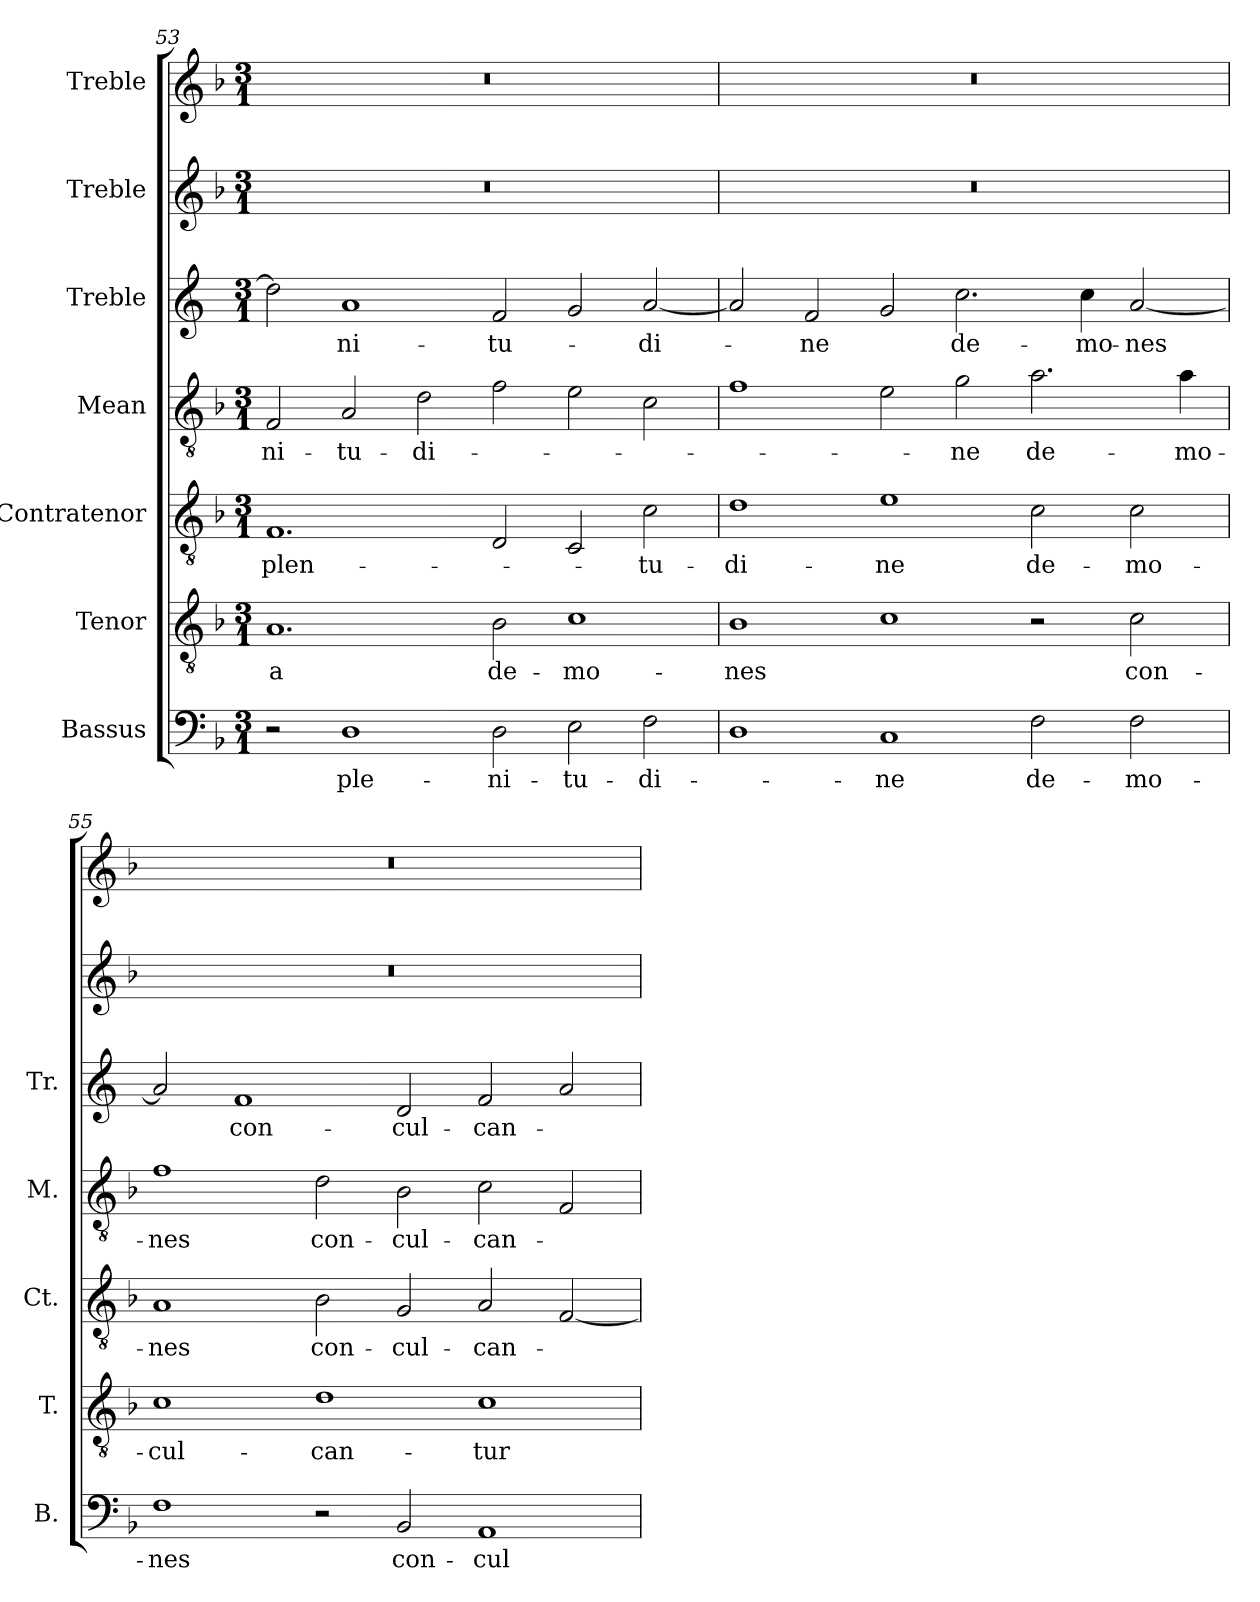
**kern	**text	**kern	**text	**kern	**text	**kern	**text	**kern	**text	**kern	**kern
*part7	*part7	*part6	*part6	*part5	*part5	*part4	*part4	*part3	*part3	*part2	*part1
*staff7	*staff7	*staff6	*staff6	*staff5	*staff5	*staff4	*staff4	*staff3	*staff3	*staff2	*staff1
*I"Bassus	*	*I"Tenor	*	*I"Contratenor	*	*I"Mean	*	*I"Treble	*	*I"Treble	*I"Treble
*I'B.	*	*I'T.	*	*I'Ct.	*	*I'M.	*	*I'Tr.	*	*	*
*clefF4	*	*clefGv2	*	*clefGv2	*	*clefGv2	*	*clefG2	*	*clefG2	*clefG2
*	*	*ITrd7c12	*	*ITrd7c12	*	*ITrd7c12	*	*	*	*	*
*k[b-]	*	*k[b-]	*	*k[b-]	*	*k[b-]	*	*k[]	*	*k[b-]	*k[b-]
*F:	*	*F:	*	*F:	*	*F:	*	*	*	*F:	*F:
*M3/1	*	*M3/1	*	*M3/1	*	*M3/1	*	*M3/1	*	*M3/1	*M3/1
=53	=53	=53	=53	=53	=53	=53	=53	=53	=53	=53	=53
!	!	!	!LO:LY:b:color=#000000	!	!	!	!	!	!	!	!
!	!	!	!	!	!LO:LY:b:color=#000000	!	!	!	!	!	!
!	!	!	!	!	!	!	!LO:LY:b:color=#000000	!	!	!LO:N:vis=1	!LO:N:vis=1
2r	.	1.AAi	-a	1.FFi	plen-	2FFi/	-ni-	2ddi\]	.	0.r	0.r
!	!LO:LY:b:color=#000000	!	!	!	!	!	!	!	!	!	!
!	!	!	!	!	!	!	!LO:LY:b:color=#000000	!	!	!	!
!	!	!	!	!	!	!	!	!	!LO:LY:b:color=#000000	!	!
1Di	ple-	.	.	.	.	2AAi/	-tu-	1ai	-ni-	.	.
!	!	!	!	!	!	!	!LO:LY:b:color=#000000	!	!	!	!
.	.	.	.	.	.	2Di\	-di-	.	.	.	.
!	!LO:LY:b:color=#000000	!	!	!	!	!	!	!	!	!	!
!	!	!	!LO:LY:b:color=#000000	!	!	!	!	!	!	!	!
!	!	!	!	!	!	!	!	!	!LO:LY:b:color=#000000	!	!
2Di\	-ni-	2BB-i\	de-	2DDi/	.	2Fi\	.	2fi/	-tu-	.	.
!	!LO:LY:b:color=#000000	!	!	!	!	!	!	!	!	!	!
!	!	!	!LO:LY:b:color=#000000	!	!	!	!	!	!	!	!
2Ei\	-tu-	1Ci	-mo-	2CCi/	.	2Ei\	.	2gi/	.	.	.
!	!LO:LY:b:color=#000000	!	!	!	!	!	!	!	!	!	!
!	!	!	!	!	!LO:LY:b:color=#000000	!	!	!	!	!	!
!	!	!	!	!	!	!	!	!	!LO:LY:b:color=#000000	!	!
2Fi\	-di-	.	.	2Ci\	-tu-	2Ci\	.	[<2ai/	-di-	.	.
=54`	=54`	=54`	=54`	=54`	=54`	=54`	=54`	=54`	=54`	=54`	=54`
!	!	!	!LO:LY:b:color=#000000	!	!	!	!	!	!	!	!
!	!	!	!	!	!LO:LY:b:color=#000000	!	!	!	!	!LO:N:vis=1	!LO:N:vis=1
1Di	.	1BB-i	-nes	1Di	-di-	1Fi	.	2ai/]	.	0.r	0.r
!	!	!	!	!	!	!	!	!	!LO:LY:b:color=#000000	!	!
.	.	.	.	.	.	.	.	2fi/	-ne	.	.
!	!LO:LY:b:color=#000000	!	!	!	!	!	!	!	!	!	!
!	!	!	!	!	!LO:LY:b:color=#000000	!	!	!	!	!	!
1Ci	-ne	1Ci	.	1Ei	-ne	2Ei\	.	2gi/	.	.	.
!	!	!	!	!	!	!	!LO:LY:b:color=#000000	!	!	!	!
!	!	!	!	!	!	!	!	!	!LO:LY:b:color=#000000	!	!
.	.	.	.	.	.	2Gi\	-ne	2.cci\	de-	.	.
!	!LO:LY:b:color=#000000	!	!	!	!	!	!	!	!	!	!
!	!	!	!	!	!LO:LY:b:color=#000000	!	!	!	!	!	!
!	!	!	!	!	!	!	!LO:LY:b:color=#000000	!	!	!	!
2Fi\	de-	2r	.	2Ci\	de-	2.Ai\	de-	.	.	.	.
!	!	!	!	!	!	!	!	!	!LO:LY:b:color=#000000	!	!
.	.	.	.	.	.	.	.	4cci\	-mo-	.	.
!	!LO:LY:b:color=#000000	!	!	!	!	!	!	!	!	!	!
!	!	!	!LO:LY:b:color=#000000	!	!	!	!	!	!	!	!
!	!	!	!	!	!LO:LY:b:color=#000000	!	!	!	!	!	!
!	!	!	!	!	!	!	!	!	!LO:LY:b:color=#000000	!	!
2Fi\	-mo-	2Ci\	con-	2Ci\	-mo-	.	.	[<2ai/	-nes	.	.
!	!	!	!	!	!	!	!LO:LY:b:color=#000000	!	!	!	!
.	.	.	.	.	.	4Ai\	-mo-	.	.	.	.
!!LO:PB:g=z
=55`	=55`	=55`	=55`	=55`	=55`	=55`	=55`	=55`	=55`	=55`	=55`
!	!LO:LY:b:color=#000000	!	!	!	!	!	!	!	!	!	!
!	!	!	!LO:LY:b:color=#000000	!	!	!	!	!	!	!	!
!	!	!	!	!	!LO:LY:b:color=#000000	!	!	!	!	!	!
!	!	!	!	!	!	!	!LO:LY:b:color=#000000	!	!	!LO:N:vis=1	!LO:N:vis=1
1Fi	-nes	1Ci	-cul-	1AAi	-nes	1Fi	-nes	2ai/]	.	0.r	0.r
!	!	!	!	!	!	!	!	!	!LO:LY:b:color=#000000	!	!
.	.	.	.	.	.	.	.	1fi	con-	.	.
!	!	!	!LO:LY:b:color=#000000	!	!	!	!	!	!	!	!
!	!	!	!	!	!LO:LY:b:color=#000000	!	!	!	!	!	!
!	!	!	!	!	!	!	!LO:LY:b:color=#000000	!	!	!	!
2r	.	1Di	-can-	2BB-i\	con-	2Di\	con-	.	.	.	.
!	!LO:LY:b:color=#000000	!	!	!	!	!	!	!	!	!	!
!	!	!	!	!	!LO:LY:b:color=#000000	!	!	!	!	!	!
!	!	!	!	!	!	!	!LO:LY:b:color=#000000	!	!	!	!
!	!	!	!	!	!	!	!	!	!LO:LY:b:color=#000000	!	!
2BB-i/	con-	.	.	2GGi/	-cul-	2BB-i\	-cul-	2di/	-cul-	.	.
!	!LO:LY:b:color=#000000	!	!	!	!	!	!	!	!	!	!
!	!	!	!LO:LY:b:color=#000000	!	!	!	!	!	!	!	!
!	!	!	!	!	!LO:LY:b:color=#000000	!	!	!	!	!	!
!	!	!	!	!	!	!	!LO:LY:b:color=#000000	!	!	!	!
!	!	!	!	!	!	!	!	!	!LO:LY:b:color=#000000	!	!
1AAi	-cul-	1Ci	-tur	2AAi/	-can-	2Ci\	-can-	2fi/	-can-	.	.
.	.	.	.	[<2FFi/	.	2FFi/	.	2ai/	.	.	.
=`	=`	=`	=`	=`	=`	=`	=`	=`	=`	=`	=`
*-	*-	*-	*-	*-	*-	*-	*-	*-	*-	*-	*-
